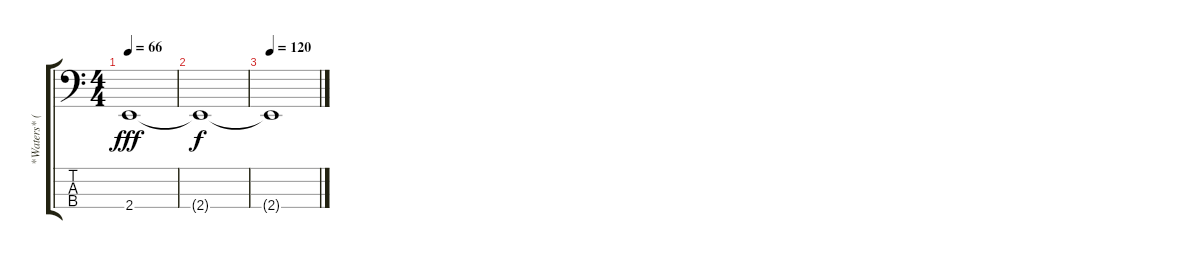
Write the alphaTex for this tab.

\track ("*Waters* (Fretless Bass w/Dropped D)" "*Waters* (") {instrument electricbassfinger}
\staff {score tabs}
\tuning (G2 D2 A1 D1) {hide}
\ts (4 4)
\tempo 66
\clef f4
\ks c
2.4.1{dy fff volume 16} |
2.4{t}.1{dy f} |
\tempo 120
2.4{t}.1
